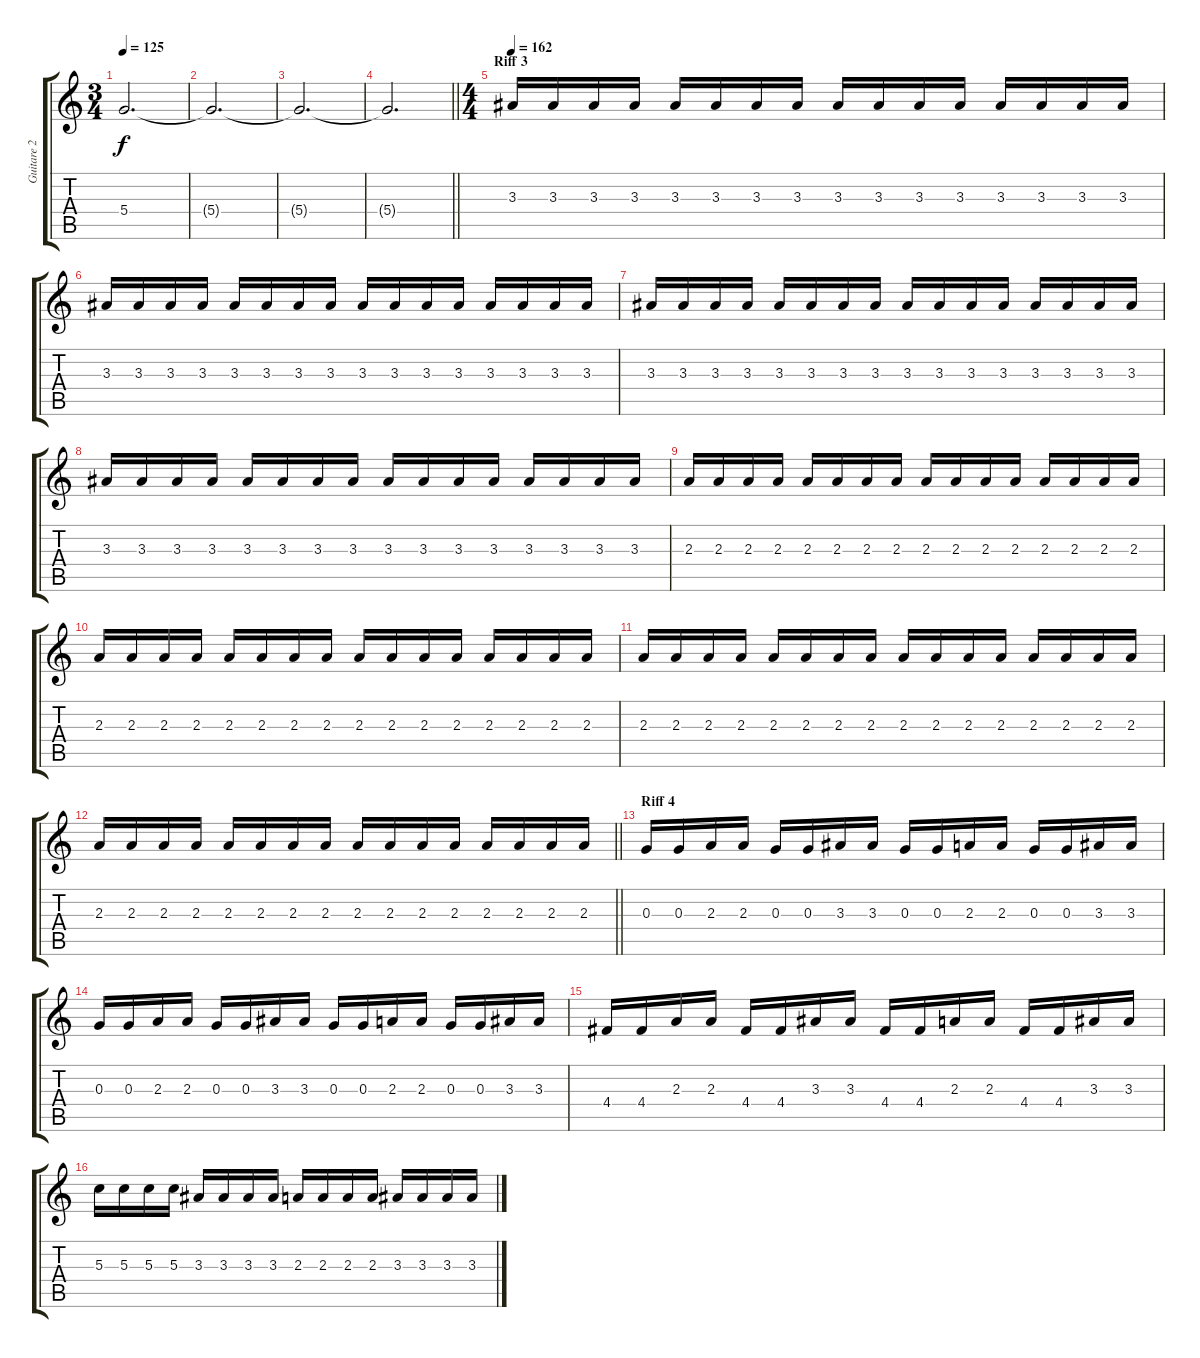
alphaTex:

\track ("Guitare 2" "Guitare 2") {instrument distortionguitar}
\staff {score tabs}
\tuning (E4 B3 G3 D3 A2 E2) {hide}
\ts (3 4)
\tempo 125
\clef g2
\ks c
5.4.2{d dy f} |
5.4{t}.2{d} |
5.4{t}.2{d} |
\barLineRight lightlight
5.4{t}.2{d} |
\ts (4 4)
\section ("" "Riff 3")
\tempo 162
3.3.16 3.3.16 3.3.16 3.3.16 3.3.16 3.3.16 3.3.16 3.3.16 3.3.16 3.3.16 3.3.16 3.3.16 3.3.16 3.3.16 3.3.16 3.3.16 |
3.3.16 3.3.16 3.3.16 3.3.16 3.3.16 3.3.16 3.3.16 3.3.16 3.3.16 3.3.16 3.3.16 3.3.16 3.3.16 3.3.16 3.3.16 3.3.16 |
3.3.16 3.3.16 3.3.16 3.3.16 3.3.16 3.3.16 3.3.16 3.3.16 3.3.16 3.3.16 3.3.16 3.3.16 3.3.16 3.3.16 3.3.16 3.3.16 |
3.3.16 3.3.16 3.3.16 3.3.16 3.3.16 3.3.16 3.3.16 3.3.16 3.3.16 3.3.16 3.3.16 3.3.16 3.3.16 3.3.16 3.3.16 3.3.16 |
2.3.16 2.3.16 2.3.16 2.3.16 2.3.16 2.3.16 2.3.16 2.3.16 2.3.16 2.3.16 2.3.16 2.3.16 2.3.16 2.3.16 2.3.16 2.3.16 |
2.3.16 2.3.16 2.3.16 2.3.16 2.3.16 2.3.16 2.3.16 2.3.16 2.3.16 2.3.16 2.3.16 2.3.16 2.3.16 2.3.16 2.3.16 2.3.16 |
2.3.16 2.3.16 2.3.16 2.3.16 2.3.16 2.3.16 2.3.16 2.3.16 2.3.16 2.3.16 2.3.16 2.3.16 2.3.16 2.3.16 2.3.16 2.3.16 |
\barLineRight lightlight
2.3.16 2.3.16 2.3.16 2.3.16 2.3.16 2.3.16 2.3.16 2.3.16 2.3.16 2.3.16 2.3.16 2.3.16 2.3.16 2.3.16 2.3.16 2.3.16 |
\section ("" "Riff 4")
0.3.16 0.3.16 2.3.16 2.3.16 0.3.16 0.3.16 3.3.16 3.3.16 0.3.16 0.3.16 2.3.16 2.3.16 0.3.16 0.3.16 3.3.16 3.3.16 |
0.3.16 0.3.16 2.3.16 2.3.16 0.3.16 0.3.16 3.3.16 3.3.16 0.3.16 0.3.16 2.3.16 2.3.16 0.3.16 0.3.16 3.3.16 3.3.16 |
4.4.16 4.4.16 2.3.16 2.3.16 4.4.16 4.4.16 3.3.16 3.3.16 4.4.16 4.4.16 2.3.16 2.3.16 4.4.16 4.4.16 3.3.16 3.3.16 |
5.3.16 5.3.16 5.3.16 5.3.16 3.3.16 3.3.16 3.3.16 3.3.16 2.3.16 2.3.16 2.3.16 2.3.16 3.3.16 3.3.16 3.3.16 3.3.16
